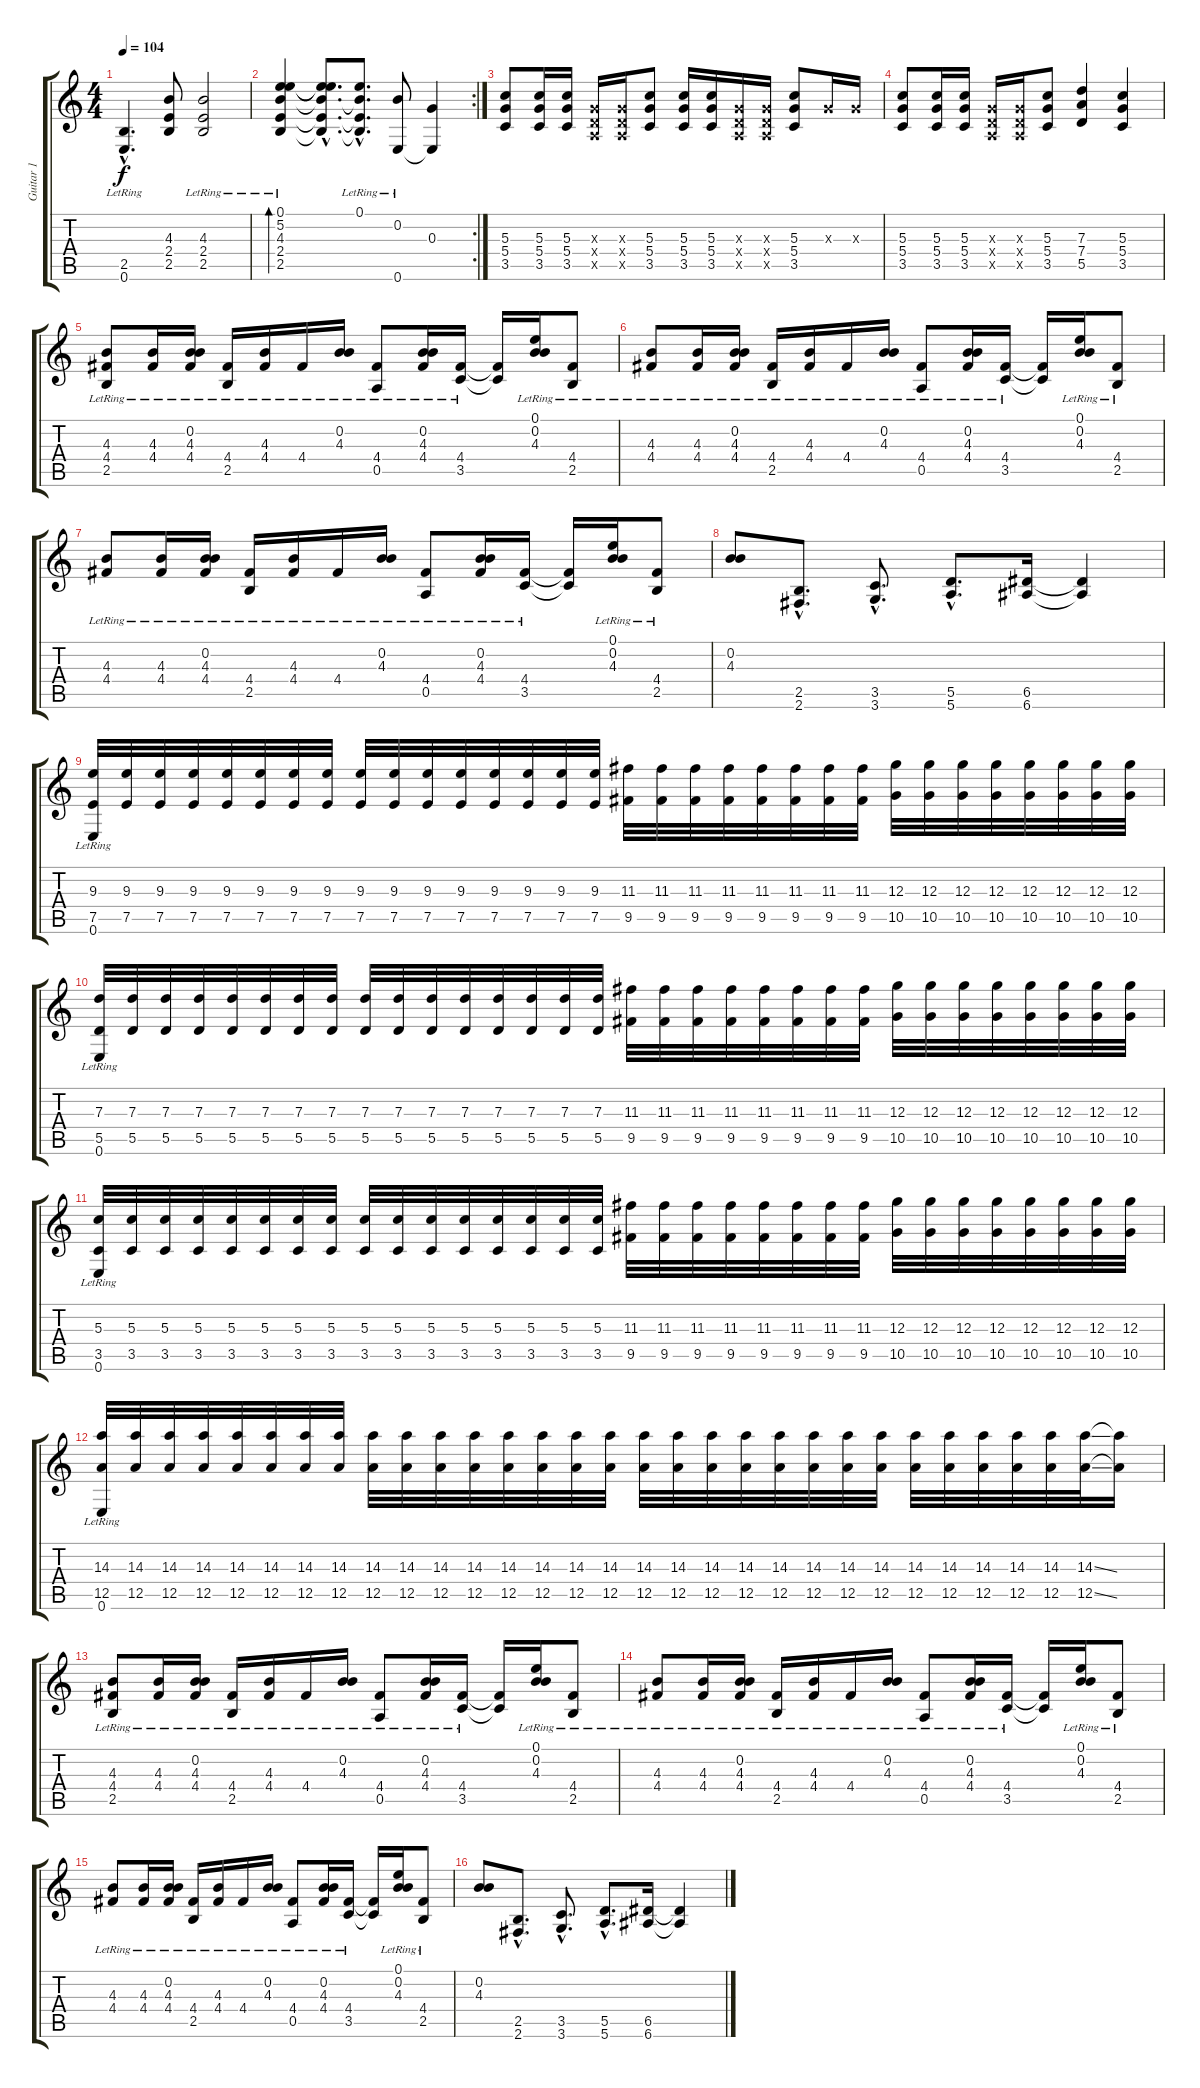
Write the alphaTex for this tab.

\track ("Guitar 1" "Guitar 1") {instrument acousticguitarnylon}
\staff {score tabs}
\tuning (E4 B3 G3 D3 A2 E2) {hide}
\ts (4 4)
\tempo 104
\clef g2
\ks c
(2.5{hac lr} 0.6{hac lr}).4{d dy f} (4.3 2.4 2.5).8 (4.3{lr} 2.4{lr} 2.5{lr}).2 |
\rc 2
(0.1{lr} 5.2{lr} 4.3{lr} 2.4{lr} 2.5{lr}).4{bd 120} (0.1{hac t} 5.2{hac t} 4.3{hac t} 2.4{hac t} 2.5{hac t}).8{d} (0.1{hac lr} 4.3{hac t} 2.4{hac t} 2.5{hac t}).8{d} (0.2{lr} 0.6).8 (0.3 0.6{t}).4 |
(5.3 5.4 3.5).8 (5.3 5.4 3.5).16 (5.3 5.4 3.5).16 (0.3{x} 0.4{x} 0.5{x}).16 (0.3{x} 0.4{x} 0.5{x}).16 (5.3 5.4 3.5).8 (5.3 5.4 3.5).16 (5.3 5.4 3.5).16 (0.3{x} 0.4{x} 0.5{x}).16 (0.3{x} 0.4{x} 0.5{x}).16 (5.3 5.4 3.5).8 0.3{x}.16 0.3{x}.16 |
(5.3 5.4 3.5).8 (5.3 5.4 3.5).16 (5.3 5.4 3.5).16 (0.3{x} 0.4{x} 0.5{x}).16 (0.3{x} 0.4{x} 0.5{x}).16 (5.3 5.4 3.5).8 (7.3 7.4 5.5).4 (5.3 5.4 3.5).4 |
(4.3{lr} 4.4{lr} 2.5{lr}).8 (4.3{lr} 4.4{lr}).16 (0.2{lr} 4.3{lr} 4.4{lr}).16 (4.4 2.5{lr}).16 (4.3{lr} 4.4).16 4.4{lr}.16 (0.2{lr} 4.3{lr}).16 (4.4{lr} 0.5{lr}).8 (0.2{lr} 4.3{lr} 4.4).16 (4.4{lr} 3.5{lr}).16 (4.4{t} 3.5{t}).16 (0.1{lr} 0.2{lr} 4.3{lr}).16 (4.4{lr} 2.5{lr}).8 |
(4.3{lr} 4.4{lr}).8 (4.3{lr} 4.4{lr}).16 (0.2{lr} 4.3{lr} 4.4{lr}).16 (4.4 2.5{lr}).16 (4.3{lr} 4.4).16 4.4{lr}.16 (0.2{lr} 4.3{lr}).16 (4.4{lr} 0.5{lr}).8 (0.2{lr} 4.3{lr} 4.4).16 (4.4{lr} 3.5{lr}).16 (4.4{t} 3.5{t}).16 (0.1{lr} 0.2{lr} 4.3{lr}).16 (4.4{lr} 2.5{lr}).8 |
(4.3{lr} 4.4{lr}).8 (4.3{lr} 4.4{lr}).16 (0.2{lr} 4.3{lr} 4.4{lr}).16 (4.4 2.5{lr}).16 (4.3{lr} 4.4).16 4.4{lr}.16 (0.2{lr} 4.3{lr}).16 (4.4{lr} 0.5{lr}).8 (0.2{lr} 4.3{lr} 4.4).16 (4.4{lr} 3.5{lr}).16 (4.4{t} 3.5{t}).16 (0.1{lr} 0.2{lr} 4.3{lr}).16 (4.4{lr} 2.5{lr}).8 |
(0.2 4.3).8 (2.5{hac} 2.6{hac}).8{d} (3.5{hac} 3.6{hac}).8{d} (5.5{hac} 5.6{hac}).8{d} (6.5 6.6).16 (6.5{t} 6.6{t}).4 |
(9.3 7.5 0.6{lr}).32 (9.3 7.5).32 (9.3 7.5).32 (9.3 7.5).32 (9.3 7.5).32 (9.3 7.5).32 (9.3 7.5).32 (9.3 7.5).32 (9.3 7.5).32 (9.3 7.5).32 (9.3 7.5).32 (9.3 7.5).32 (9.3 7.5).32 (9.3 7.5).32 (9.3 7.5).32 (9.3 7.5).32 (11.3 9.5).32 (11.3 9.5).32 (11.3 9.5).32 (11.3 9.5).32 (11.3 9.5).32 (11.3 9.5).32 (11.3 9.5).32 (11.3 9.5).32 (12.3 10.5).32 (12.3 10.5).32 (12.3 10.5).32 (12.3 10.5).32 (12.3 10.5).32 (12.3 10.5).32 (12.3 10.5).32 (12.3 10.5).32 |
(7.3 5.5 0.6{lr}).32 (7.3 5.5).32 (7.3 5.5).32 (7.3 5.5).32 (7.3 5.5).32 (7.3 5.5).32 (7.3 5.5).32 (7.3 5.5).32 (7.3 5.5).32 (7.3 5.5).32 (7.3 5.5).32 (7.3 5.5).32 (7.3 5.5).32 (7.3 5.5).32 (7.3 5.5).32 (7.3 5.5).32 (11.3 9.5).32 (11.3 9.5).32 (11.3 9.5).32 (11.3 9.5).32 (11.3 9.5).32 (11.3 9.5).32 (11.3 9.5).32 (11.3 9.5).32 (12.3 10.5).32 (12.3 10.5).32 (12.3 10.5).32 (12.3 10.5).32 (12.3 10.5).32 (12.3 10.5).32 (12.3 10.5).32 (12.3 10.5).32 |
(5.3 3.5 0.6{lr}).32 (5.3 3.5).32 (5.3 3.5).32 (5.3 3.5).32 (5.3 3.5).32 (5.3 3.5).32 (5.3 3.5).32 (5.3 3.5).32 (5.3 3.5).32 (5.3 3.5).32 (5.3 3.5).32 (5.3 3.5).32 (5.3 3.5).32 (5.3 3.5).32 (5.3 3.5).32 (5.3 3.5).32 (11.3 9.5).32 (11.3 9.5).32 (11.3 9.5).32 (11.3 9.5).32 (11.3 9.5).32 (11.3 9.5).32 (11.3 9.5).32 (11.3 9.5).32 (12.3 10.5).32 (12.3 10.5).32 (12.3 10.5).32 (12.3 10.5).32 (12.3 10.5).32 (12.3 10.5).32 (12.3 10.5).32 (12.3 10.5).32 |
(14.3 12.5 0.6{lr}).32 (14.3 12.5).32 (14.3 12.5).32 (14.3 12.5).32 (14.3 12.5).32 (14.3 12.5).32 (14.3 12.5).32 (14.3 12.5).32 (14.3 12.5).32 (14.3 12.5).32 (14.3 12.5).32 (14.3 12.5).32 (14.3 12.5).32 (14.3 12.5).32 (14.3 12.5).32 (14.3 12.5).32 (14.3 12.5).32 (14.3 12.5).32 (14.3 12.5).32 (14.3 12.5).32 (14.3 12.5).32 (14.3 12.5).32 (14.3 12.5).32 (14.3 12.5).32 (14.3 12.5).32 (14.3 12.5).32 (14.3 12.5).32 (14.3 12.5).32 (14.3 12.5).32 (14.3{ss} 12.5{ss}).32 (14.3{t} 12.5{t}).16 |
(4.3{lr} 4.4{lr} 2.5{lr}).8 (4.3{lr} 4.4{lr}).16 (0.2{lr} 4.3{lr} 4.4{lr}).16 (4.4 2.5{lr}).16 (4.3{lr} 4.4).16 4.4{lr}.16 (0.2{lr} 4.3{lr}).16 (4.4{lr} 0.5{lr}).8 (0.2{lr} 4.3{lr} 4.4).16 (4.4{lr} 3.5{lr}).16 (4.4{t} 3.5{t}).16 (0.1{lr} 0.2{lr} 4.3{lr}).16 (4.4{lr} 2.5{lr}).8 |
(4.3{lr} 4.4{lr}).8 (4.3{lr} 4.4{lr}).16 (0.2{lr} 4.3{lr} 4.4{lr}).16 (4.4 2.5{lr}).16 (4.3{lr} 4.4).16 4.4{lr}.16 (0.2{lr} 4.3{lr}).16 (4.4{lr} 0.5{lr}).8 (0.2{lr} 4.3{lr} 4.4).16 (4.4{lr} 3.5{lr}).16 (4.4{t} 3.5{t}).16 (0.1{lr} 0.2{lr} 4.3{lr}).16 (4.4{lr} 2.5{lr}).8 |
(4.3{lr} 4.4{lr}).8 (4.3{lr} 4.4{lr}).16 (0.2{lr} 4.3{lr} 4.4{lr}).16 (4.4 2.5{lr}).16 (4.3{lr} 4.4).16 4.4{lr}.16 (0.2{lr} 4.3{lr}).16 (4.4{lr} 0.5{lr}).8 (0.2{lr} 4.3{lr} 4.4).16 (4.4{lr} 3.5{lr}).16 (4.4{t} 3.5{t}).16 (0.1{lr} 0.2{lr} 4.3{lr}).16 (4.4{lr} 2.5{lr}).8 |
(0.2 4.3).8 (2.5{hac} 2.6{hac}).8{d} (3.5{hac} 3.6{hac}).8{d} (5.5{hac} 5.6{hac}).8{d} (6.5 6.6).16 (6.5{t} 6.6{t}).4
